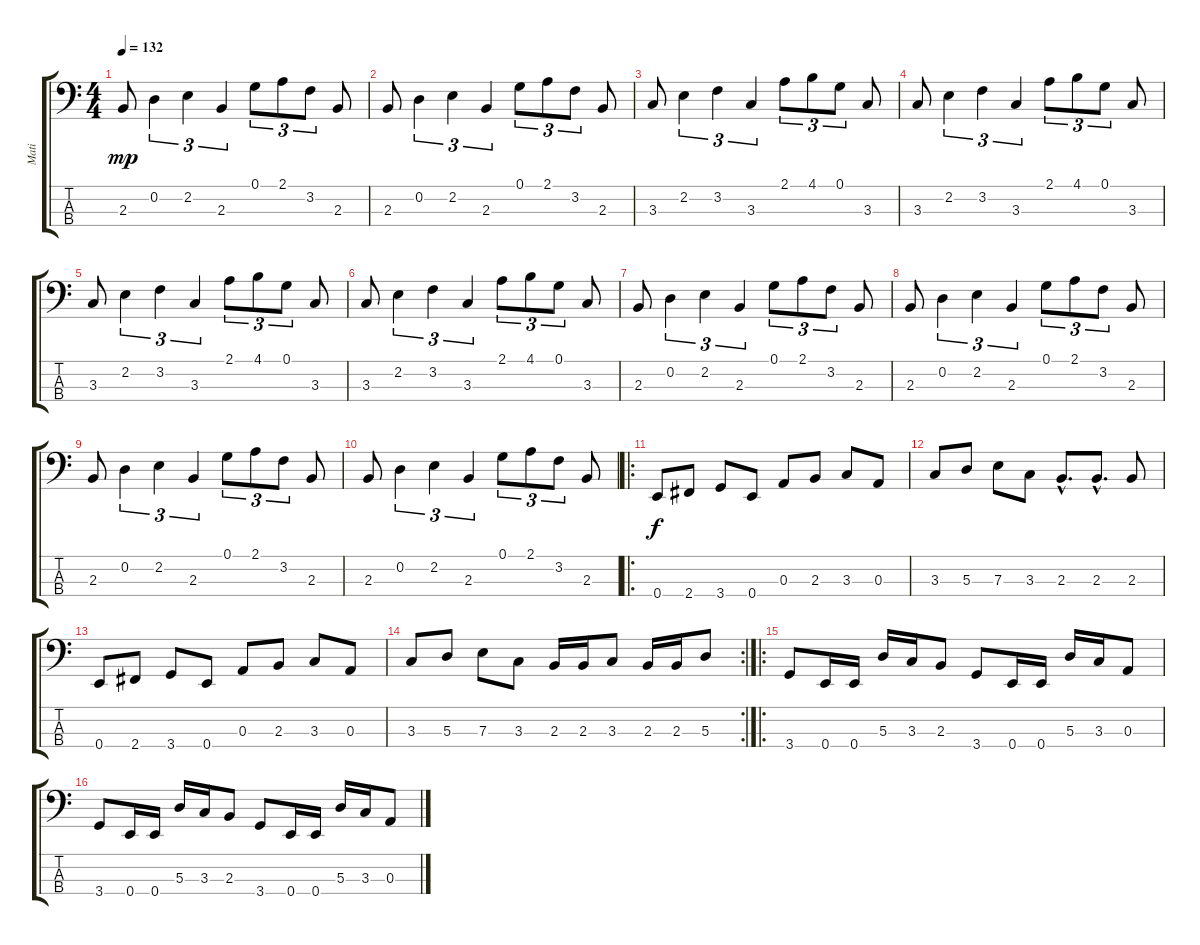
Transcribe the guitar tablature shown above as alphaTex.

\track ("Mati" "Mati") {instrument electricbassfinger}
\staff {score tabs}
\tuning (G2 D2 A1 E1) {hide}
\ts (4 4)
\tempo 132
\clef f4
\ks c
2.3.8{dy mp} 0.2.4{tu (3 2)} 2.2.4{tu (3 2)} 2.3.4{tu (3 2)} 0.1.8{tu (3 2)} 2.1.8{tu (3 2)} 3.2.8{tu (3 2)} 2.3.8 |
2.3.8 0.2.4{tu (3 2)} 2.2.4{tu (3 2)} 2.3.4{tu (3 2)} 0.1.8{tu (3 2)} 2.1.8{tu (3 2)} 3.2.8{tu (3 2)} 2.3.8 |
3.3.8 2.2.4{tu (3 2)} 3.2.4{tu (3 2)} 3.3.4{tu (3 2)} 2.1.8{tu (3 2)} 4.1.8{tu (3 2)} 0.1.8{tu (3 2)} 3.3.8 |
3.3.8 2.2.4{tu (3 2)} 3.2.4{tu (3 2)} 3.3.4{tu (3 2)} 2.1.8{tu (3 2)} 4.1.8{tu (3 2)} 0.1.8{tu (3 2)} 3.3.8 |
3.3.8 2.2.4{tu (3 2)} 3.2.4{tu (3 2)} 3.3.4{tu (3 2)} 2.1.8{tu (3 2)} 4.1.8{tu (3 2)} 0.1.8{tu (3 2)} 3.3.8 |
3.3.8 2.2.4{tu (3 2)} 3.2.4{tu (3 2)} 3.3.4{tu (3 2)} 2.1.8{tu (3 2)} 4.1.8{tu (3 2)} 0.1.8{tu (3 2)} 3.3.8 |
2.3.8 0.2.4{tu (3 2)} 2.2.4{tu (3 2)} 2.3.4{tu (3 2)} 0.1.8{tu (3 2)} 2.1.8{tu (3 2)} 3.2.8{tu (3 2)} 2.3.8 |
2.3.8 0.2.4{tu (3 2)} 2.2.4{tu (3 2)} 2.3.4{tu (3 2)} 0.1.8{tu (3 2)} 2.1.8{tu (3 2)} 3.2.8{tu (3 2)} 2.3.8 |
2.3.8 0.2.4{tu (3 2)} 2.2.4{tu (3 2)} 2.3.4{tu (3 2)} 0.1.8{tu (3 2)} 2.1.8{tu (3 2)} 3.2.8{tu (3 2)} 2.3.8 |
2.3.8 0.2.4{tu (3 2)} 2.2.4{tu (3 2)} 2.3.4{tu (3 2)} 0.1.8{tu (3 2)} 2.1.8{tu (3 2)} 3.2.8{tu (3 2)} 2.3.8 |
\ro
0.4.8{dy f} 2.4.8 3.4.8 0.4.8 0.3.8 2.3.8 3.3.8 0.3.8 |
3.3.8 5.3.8 7.3.8 3.3.8 2.3{hac}.8{d} 2.3{hac}.8{d} 2.3.8 |
0.4.8 2.4.8 3.4.8 0.4.8 0.3.8 2.3.8 3.3.8 0.3.8 |
\rc 2
3.3.8 5.3.8 7.3.8 3.3.8 2.3.16 2.3.16 3.3.8 2.3.16 2.3.16 5.3.8 |
\ro
3.4.8 0.4.16 0.4.16 5.3.16 3.3.16 2.3.8 3.4.8 0.4.16 0.4.16 5.3.16 3.3.16 0.3.8 |
3.4.8 0.4.16 0.4.16 5.3.16 3.3.16 2.3.8 3.4.8 0.4.16 0.4.16 5.3.16 3.3.16 0.3.8
